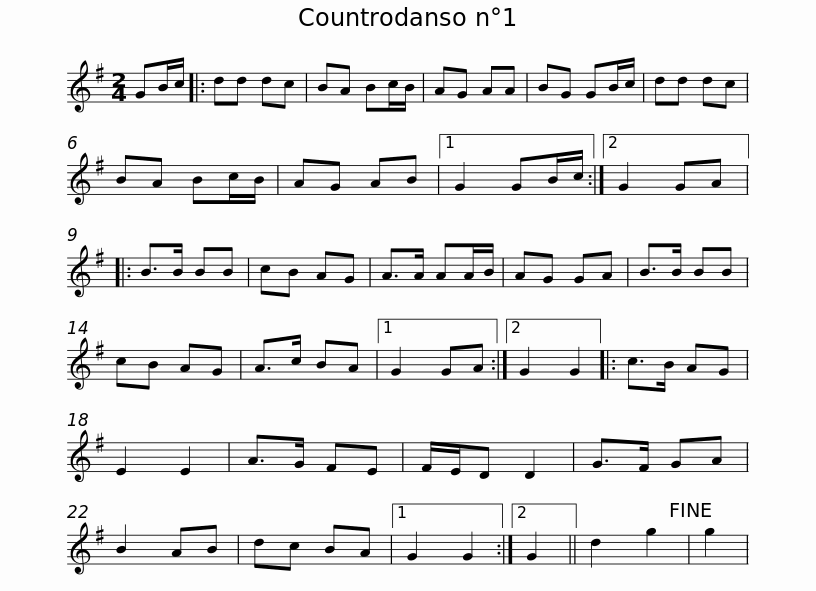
X:1
L:1/8
M:2/4
I:linebreak $
K:G
V:1 treble
V:1
 GB/c/ |: dd dc | BA Bc/B/ | AG AA | BG GB/c/ | %5
 dd dc | BA Bc/B/ | AG AB |1 G2 GB/c/ :|2 G2 GA |:$ %10
 B>B BB | cB AG | A>A AA/B/ | AG GA | B>B BB | %15
 cB AG | A>c BA |1 G2 GA :|2 G2 G2 |: c>B AG |$ %20
 E2 E2 | A>G FE | F/E/D D2 | G>F GA | B2 AB | %25
 dc BA |1 G2 G2 :|2 G2 || d2 g2!fine! | g2 | %30
